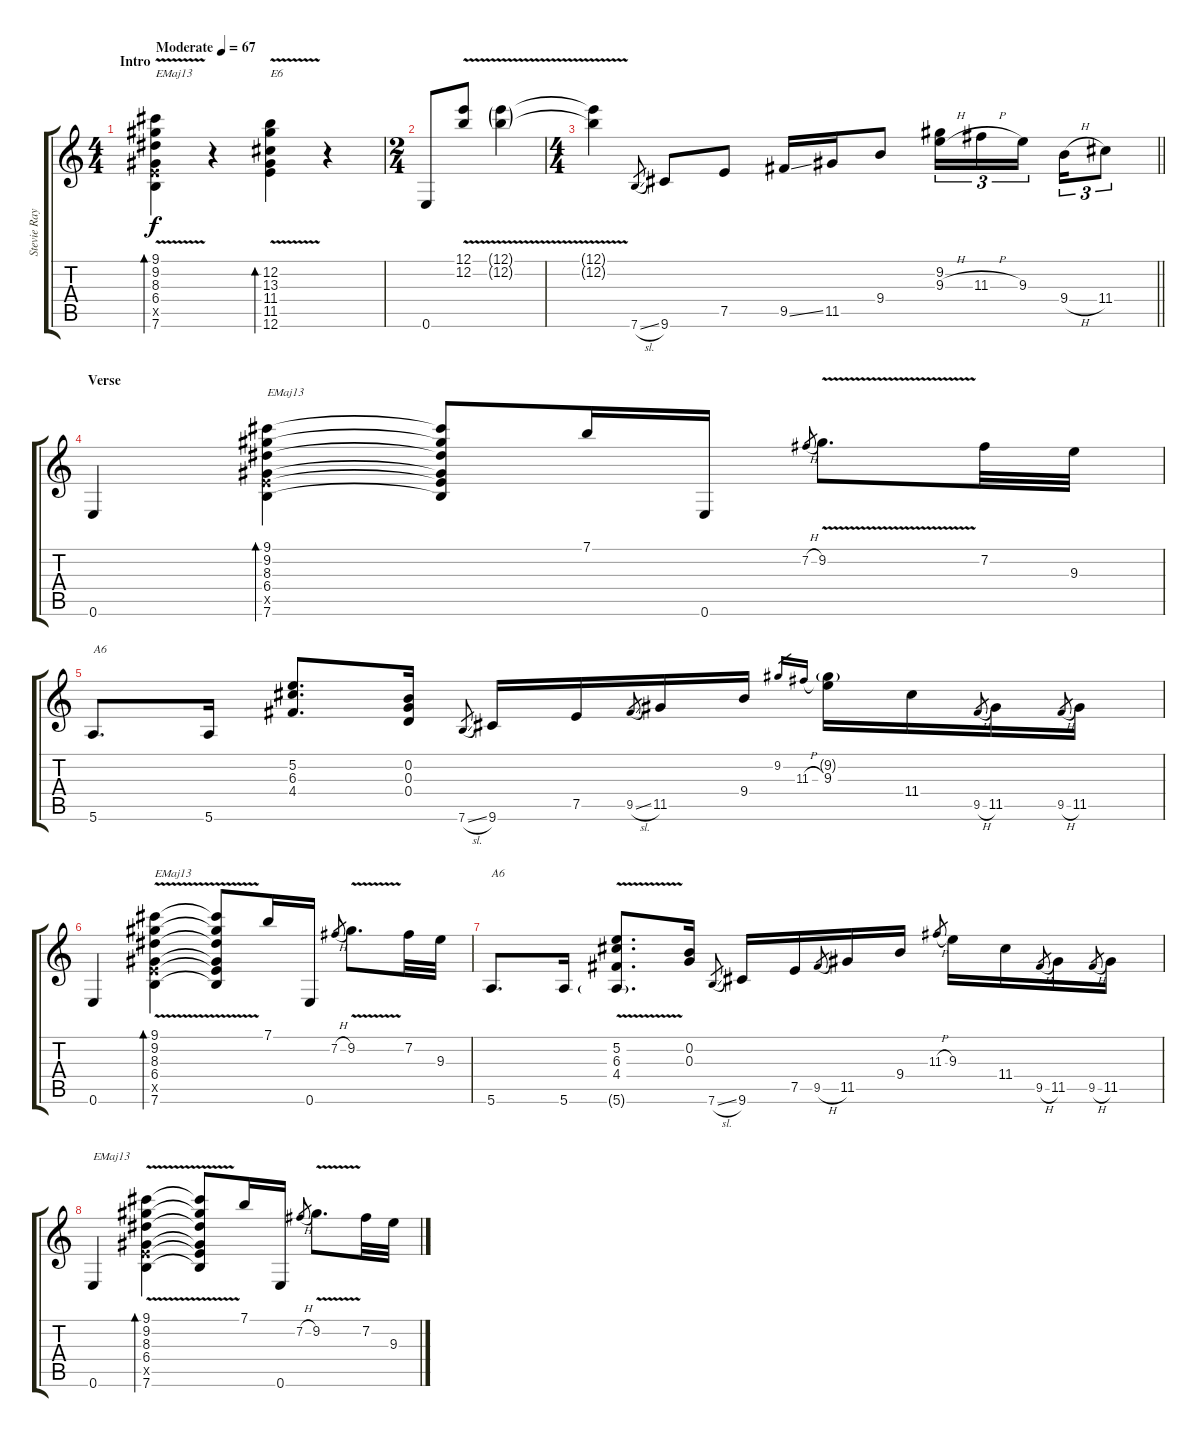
\track ("Stevie Ray Vaughan" "Stevie Ray") {instrument electricguitarjazz}
\staff {score tabs}
\tuning (E4 B3 G3 D3 A2 E2) {hide}
\ts (4 4)
\section ("" "Intro")
\tempo (67 "Moderate")
\clef g2
\ks c
(9.1{v} 9.2{v} 8.3{v} 6.4 7.5{v x} 7.6).4{bd 240 txt "EMaj13" dy f instrument electricguitarjazz} r.4 (12.2{v} 13.3{v} 11.4{v} 11.5 12.6{v}).4{bd 240 txt "E6"} r.4 |
\ts (2 4)
0.6.8 (12.1{v} 12.2{v}).8 (12.1{v g} 12.2{v g}).4 |
\ts (4 4)
\barLineRight lightlight
(12.1{v t} 12.2{v t}).4 7.6{sl}.8{gr} 9.6.8 7.5.8 9.5{ss}.16 11.5.16 9.4.8 (9.2 9.3{h}).16{tu (3 2)} 11.3{h}.16{tu (3 2)} 9.3.16{tu (3 2) beam splitsecondary} 9.4{h}.16{tu (3 2)} 11.4.8{tu (3 2)} |
\section ("" "Verse")
0.6.4 (9.1 9.2 8.3 6.4 7.5{x} 7.6).4{bd 120 txt "EMaj13"} (9.1{t} 9.2{t} 8.3{t} 6.4{t} 7.5{t} 7.6{t}).8 7.1.16 0.6.16 7.2{h}.8{gr} 9.2{v}.8{d} 7.2.32 9.3.32 |
5.6.8{d txt "A6"} 5.6.16 (5.2 6.3 4.4).8{d} (0.2 0.3 0.4).16 7.6{sl}.8{gr} 9.6.16 7.5.16 9.5{sl}.8{gr} 11.5.16 9.4.16 9.2.16{gr} 11.3{h}.16{gr} (9.2{g} 9.3).16 11.4.16 9.5{h}.8{gr} 11.5.16 9.5{h}.8{gr} 11.5.16 |
0.6.4 (9.1 9.2 8.3 6.4{v} 7.5{x} 7.6{v}).4{bd 120 txt "EMaj13"} (9.1{v t} 9.2{v t} 8.3{v t} 6.4{t} 7.5{v t} 7.6{t}).8 7.1.16 0.6.16 7.2{h}.8{gr} 9.2{v}.8{d} 7.2.32 9.3.32 |
5.6.8{d txt "A6"} 5.6.16 (5.2{v} 6.3{v} 4.4{v} 5.6{v g}).8{d} (0.2 0.3).16 7.6{sl}.8{gr} 9.6.16 7.5.16 9.5{h}.8{gr} 11.5.16 9.4.16 11.3{h}.8{gr} 9.3.16 11.4.16 9.5{h}.8{gr} 11.5.16 9.5{h}.8{gr} 11.5.16 |
0.6.4{txt "EMaj13"} (9.1{v} 9.2{v} 8.3{v} 6.4 7.5{v x} 7.6).4{bd 120} (9.1{v t} 9.2{v t} 8.3{v t} 6.4{t} 7.5{v t} 7.6{t}).8 7.1.16 0.6.16 7.2{h}.8{gr} 9.2{v}.8{d} 7.2.32 9.3.32
